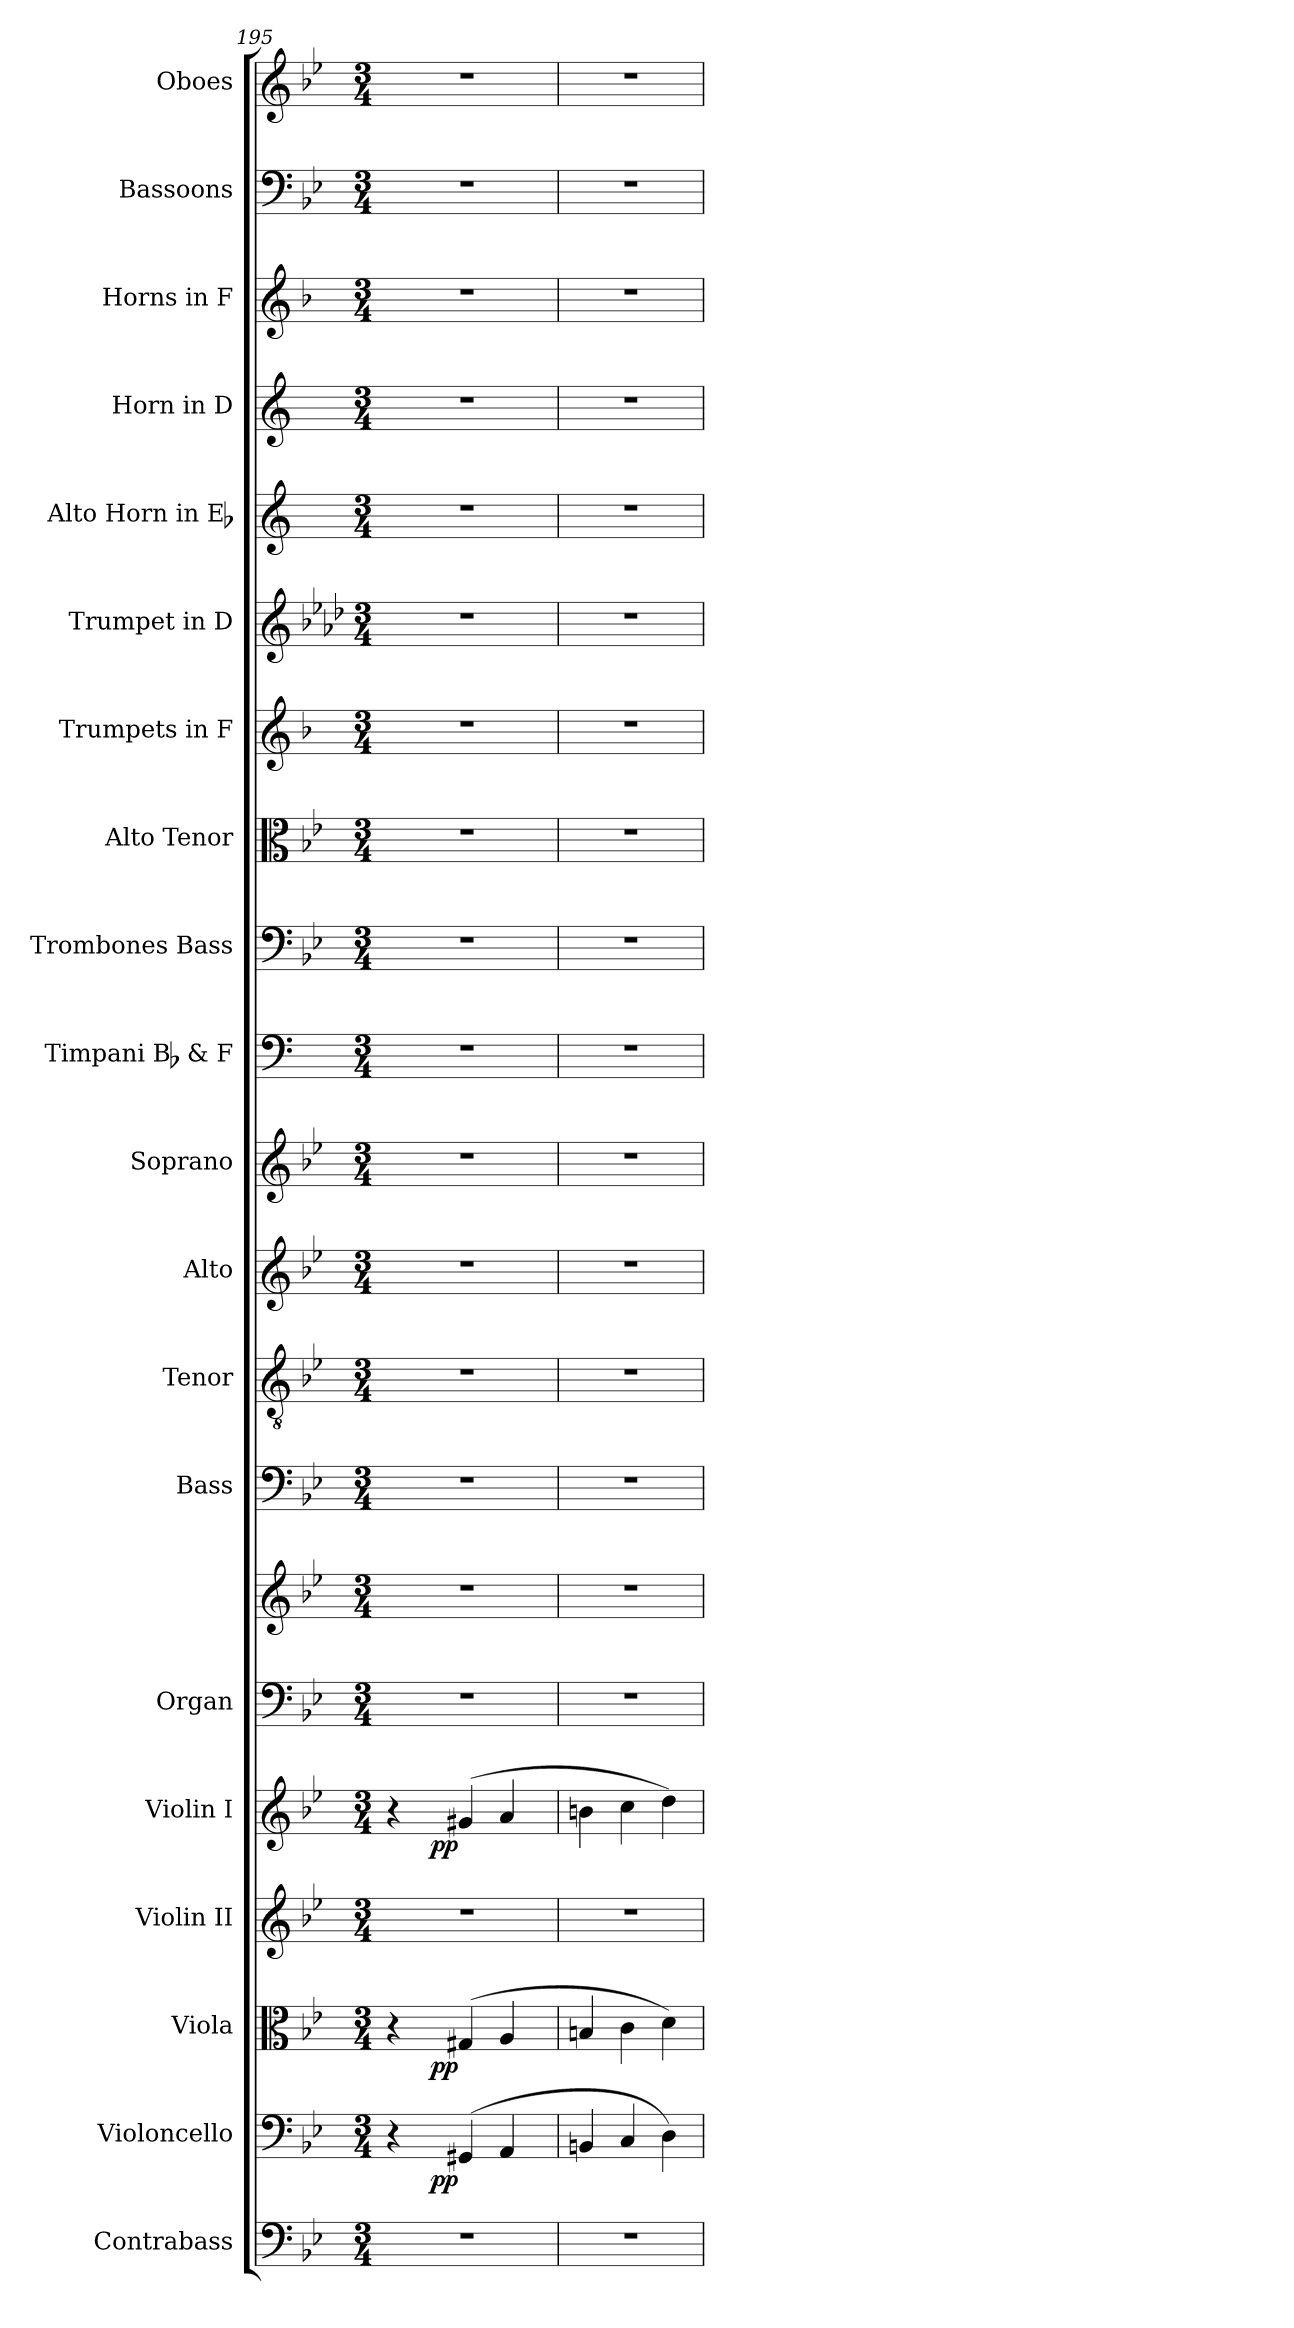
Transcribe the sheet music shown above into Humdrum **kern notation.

**kern	**kern	**dynam	**kern	**dynam	**kern	**kern	**dynam	**kern	**kern	**kern	**kern	**kern	**kern	**kern	**kern	**kern	**kern	**kern	**kern	**kern	**kern	**kern	**kern
*part20	*part19	*part19	*part18	*part18	*part17	*part16	*part16	*part15	*part15	*part14	*part13	*part12	*part11	*part10	*part9	*part8	*part7	*part6	*part5	*part4	*part3	*part2	*part1
*staff21	*staff20	*staff20	*staff19	*staff19	*staff18	*staff17	*staff17	*staff16	*staff15	*staff14	*staff13	*staff12	*staff11	*staff10	*staff9	*staff8	*staff7	*staff6	*staff5	*staff4	*staff3	*staff2	*staff1
*I"Contrabass	*I"Violoncello	*	*I"Viola	*	*I"Violin II	*I"Violin I	*	*I"Organ	*	*I"Bass	*I"Tenor	*I"Alto	*I"Soprano	*I"Timpani Bb & F	*I"Trombones  Bass	*I"Alto Tenor	*I"Trumpets in F	*I"Trumpet in D	*I"Alto Horn in Eb	*I"Horn in D	*I"Horns in F	*I"Bassoons	*I"Oboes
*I'Cb.	*I'Vc.	*	*I'Vla.	*	*I'Vln. II	*I'Vln. I	*	*I'Org.	*	*I'B.	*I'T.	*I'A.	*I'S.	*I'Timp.	*	*	*	*	*	*	*I'Hn.	*I'Bsn.	*I'Ob.
*clefF4	*clefF4	*	*clefC3	*	*clefG2	*clefG2	*	*clefF4	*clefG2	*clefF4	*clefGv2	*clefG2	*clefG2	*clefF4	*clefF4	*clefC3	*clefG2	*clefG2	*clefG2	*clefG2	*clefG2	*clefF4	*clefG2
*ITrd7c12	*	*	*	*	*	*	*	*	*	*	*ITrd7c12	*	*	*	*	*	*ITrd4c7	*ITrd-1c-2	*ITrd5c8	*ITrd6c10	*ITrd4c7	*	*
*k[b-e-]	*k[b-e-]	*	*k[b-e-]	*	*k[b-e-]	*k[b-e-]	*	*k[b-e-]	*k[b-e-]	*k[b-e-]	*k[b-e-]	*k[b-e-]	*k[b-e-]	*k[]	*k[b-e-]	*k[b-e-]	*k[b-e-]	*k[b-e-]	*k[f#c#g#d#]	*k[f#c#]	*k[b-e-]	*k[b-e-]	*k[b-e-]
*B-:	*B-:	*	*B-:	*	*B-:	*B-:	*	*B-:	*B-:	*B-:	*B-:	*B-:	*B-:	*C:	*B-:	*B-:	*B-:	*B-:	*E:	*D:	*B-:	*B-:	*B-:
*M3/4	*M3/4	*	*M3/4	*	*M3/4	*M3/4	*	*M3/4	*M3/4	*M3/4	*M3/4	*M3/4	*M3/4	*M3/4	*M3/4	*M3/4	*M3/4	*M3/4	*M3/4	*M3/4	*M3/4	*M3/4	*M3/4
=195	=195	=195	=195	=195	=195	=195	=195	=195	=195	=195	=195	=195	=195	=195	=195	=195	=195	=195	=195	=195	=195	=195	=195
!LO:N:vis=1	!	!	!	!	!LO:N:vis=1	!	!	!LO:N:vis=1	!LO:N:vis=1	!LO:N:vis=1	!LO:N:vis=1	!LO:N:vis=1	!LO:N:vis=1	!LO:N:vis=1	!LO:N:vis=1	!LO:N:vis=1	!LO:N:vis=1	!LO:N:vis=1	!LO:N:vis=1	!LO:N:vis=1	!LO:N:vis=1	!LO:N:vis=1	!LO:N:vis=1
*	*^	*	*^	*	*	*^	*	*	*	*	*	*	*	*	*	*	*	*	*	*	*	*	*
2.r	4r	16ryy	.	4r	16ryy	.	2.r	4r	16ryy	.	2.r	2.r	2.r	2.r	2.r	2.r	2.r	2.r	2.r	2.r	2.r	2.r	2.r	2.r	2.r	2.r
.	.	32ryy	.	.	32ryy	.	.	.	32ryy	.	.	.	.	.	.	.	.	.	.	.	.	.	.	.	.	.
.	.	64ryy	.	.	64ryy	.	.	.	64ryy	.	.	.	.	.	.	.	.	.	.	.	.	.	.	.	.	.
.	.	128ryy	.	.	128ryy	.	.	.	128ryy	.	.	.	.	.	.	.	.	.	.	.	.	.	.	.	.	.
.	.	1024ryy	.	.	1024ryy	.	.	.	1024ryy	.	.	.	.	.	.	.	.	.	.	.	.	.	.	.	.	.
.	.	2ryy	pp	.	2ryy	pp	.	.	2ryy	pp	.	.	.	.	.	.	.	.	.	.	.	.	.	.	.	.
.	(4GG#Xi/	.	.	(4G#Xi/	.	.	.	(4g#Xi/	.	.	.	.	.	.	.	.	.	.	.	.	.	.	.	.	.	.
.	4AAi/	.	.	4Ai/	.	.	.	4ai/	.	.	.	.	.	.	.	.	.	.	.	.	.	.	.	.	.	.
.	.	8ryy	.	.	8ryy	.	.	.	8ryy	.	.	.	.	.	.	.	.	.	.	.	.	.	.	.	.	.
.	.	256..ryy	.	.	256..ryy	.	.	.	256..ryy	.	.	.	.	.	.	.	.	.	.	.	.	.	.	.	.	.
=196	=196	=196	=196	=196	=196	=196	=196	=196	=196	=196	=196	=196	=196	=196	=196	=196	=196	=196	=196	=196	=196	=196	=196	=196	=196	=196
!LO:N:vis=1	!	!	!	!	!	!	!LO:N:vis=1	!	!	!	!LO:N:vis=1	!LO:N:vis=1	!LO:N:vis=1	!LO:N:vis=1	!LO:N:vis=1	!LO:N:vis=1	!LO:N:vis=1	!LO:N:vis=1	!LO:N:vis=1	!LO:N:vis=1	!LO:N:vis=1	!LO:N:vis=1	!LO:N:vis=1	!LO:N:vis=1	!LO:N:vis=1	!LO:N:vis=1
*	*v	*v	*	*	*	*	*	*v	*v	*	*	*	*	*	*	*	*	*	*	*	*	*	*	*	*	*
*	*	*	*v	*v	*	*	*	*	*	*	*	*	*	*	*	*	*	*	*	*	*	*	*	*
2.r	4BBni/	.	4Bni/	.	2.r	4bni\	.	2.r	2.r	2.r	2.r	2.r	2.r	2.r	2.r	2.r	2.r	2.r	2.r	2.r	2.r	2.r	2.r
.	4Ci/	.	4ci\	.	.	4cci\	.	.	.	.	.	.	.	.	.	.	.	.	.	.	.	.	.
.	4Di\)	.	4di\)	.	.	4ddi\)	.	.	.	.	.	.	.	.	.	.	.	.	.	.	.	.	.
=	=	=	=	=	=	=	=	=	=	=	=	=	=	=	=	=	=	=	=	=	=	=	=
*-	*-	*-	*-	*-	*-	*-	*-	*-	*-	*-	*-	*-	*-	*-	*-	*-	*-	*-	*-	*-	*-	*-	*-
